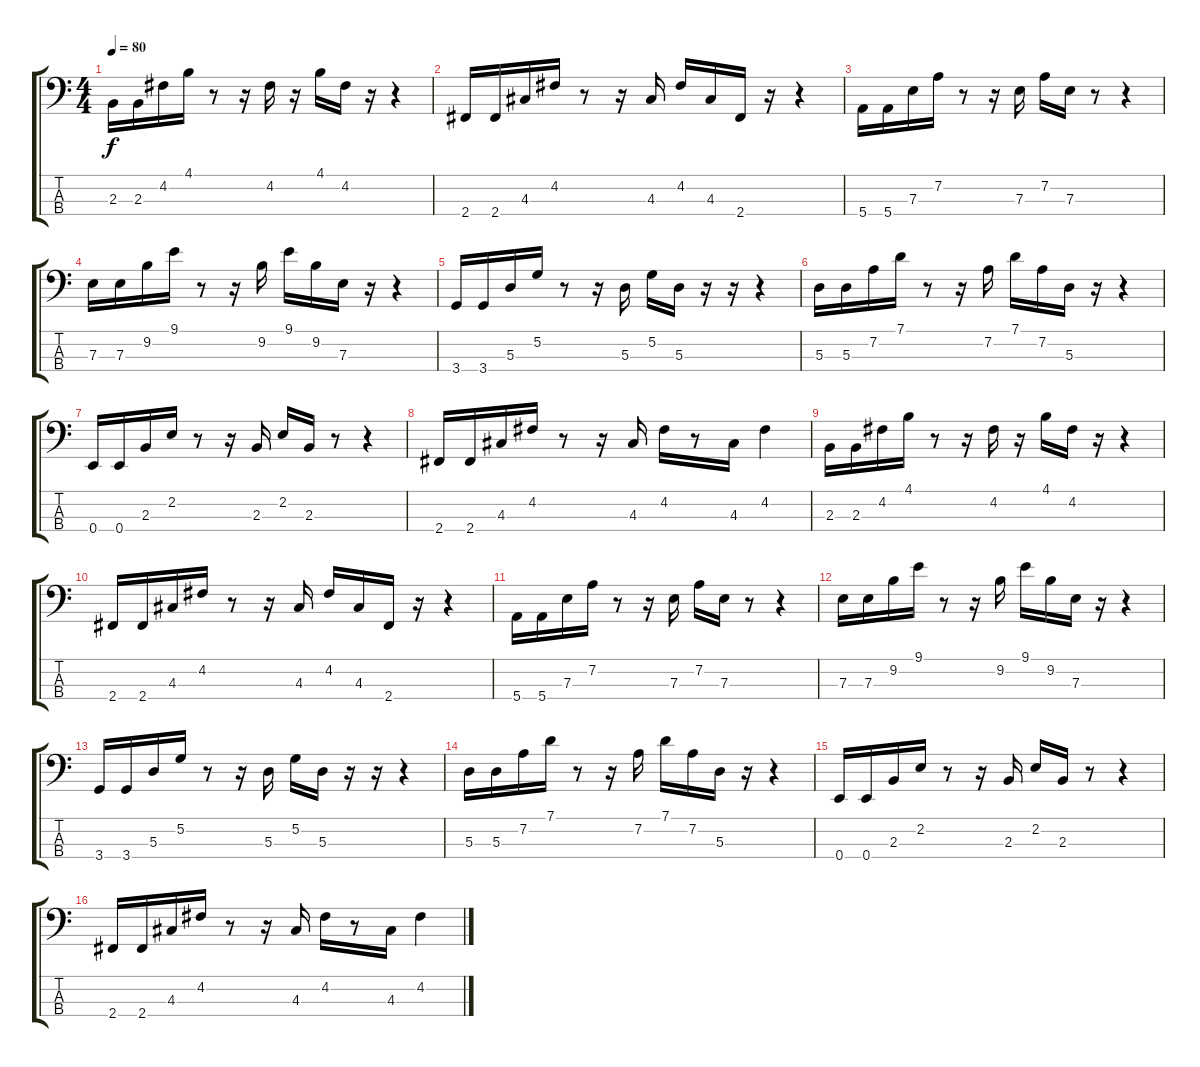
\track "" {instrument electricbassfinger}
\staff {score tabs}
\tuning (G2 D2 A1 E1) {hide}
\ts (4 4)
\tempo 80
\clef f4
\ks c
2.3.16{dy f} 2.3.16 4.2.16 4.1.16 r.8 r.16 4.2.16 r.16 4.1.16 4.2.16 r.16 r.4 |
2.4.16 2.4.16 4.3.16 4.2.16 r.8 r.16 4.3.16 4.2.16 4.3.16 2.4.16 r.16 r.4 |
5.4.16 5.4.16 7.3.16 7.2.16 r.8 r.16 7.3.16 7.2.16 7.3.16 r.8 r.4 |
7.3.16 7.3.16 9.2.16 9.1.16 r.8 r.16 9.2.16 9.1.16 9.2.16 7.3.16 r.16 r.4 |
3.4.16 3.4.16 5.3.16 5.2.16 r.8 r.16 5.3.16 5.2.16 5.3.16 r.16 r.16 r.4 |
5.3.16 5.3.16 7.2.16 7.1.16 r.8 r.16 7.2.16 7.1.16 7.2.16 5.3.16 r.16 r.4 |
0.4.16 0.4.16 2.3.16 2.2.16 r.8 r.16 2.3.16 2.2.16 2.3.16 r.8 r.4 |
2.4.16 2.4.16 4.3.16 4.2.16 r.8 r.16 4.3.16 4.2.16 r.8 4.3.16 4.2.4 |
2.3.16 2.3.16 4.2.16 4.1.16 r.8 r.16 4.2.16 r.16 4.1.16 4.2.16 r.16 r.4 |
2.4.16 2.4.16 4.3.16 4.2.16 r.8 r.16 4.3.16 4.2.16 4.3.16 2.4.16 r.16 r.4 |
5.4.16 5.4.16 7.3.16 7.2.16 r.8 r.16 7.3.16 7.2.16 7.3.16 r.8 r.4 |
7.3.16 7.3.16 9.2.16 9.1.16 r.8 r.16 9.2.16 9.1.16 9.2.16 7.3.16 r.16 r.4 |
3.4.16 3.4.16 5.3.16 5.2.16 r.8 r.16 5.3.16 5.2.16 5.3.16 r.16 r.16 r.4 |
5.3.16 5.3.16 7.2.16 7.1.16 r.8 r.16 7.2.16 7.1.16 7.2.16 5.3.16 r.16 r.4 |
0.4.16 0.4.16 2.3.16 2.2.16 r.8 r.16 2.3.16 2.2.16 2.3.16 r.8 r.4 |
2.4.16 2.4.16 4.3.16 4.2.16 r.8 r.16 4.3.16 4.2.16 r.8 4.3.16 4.2.4
